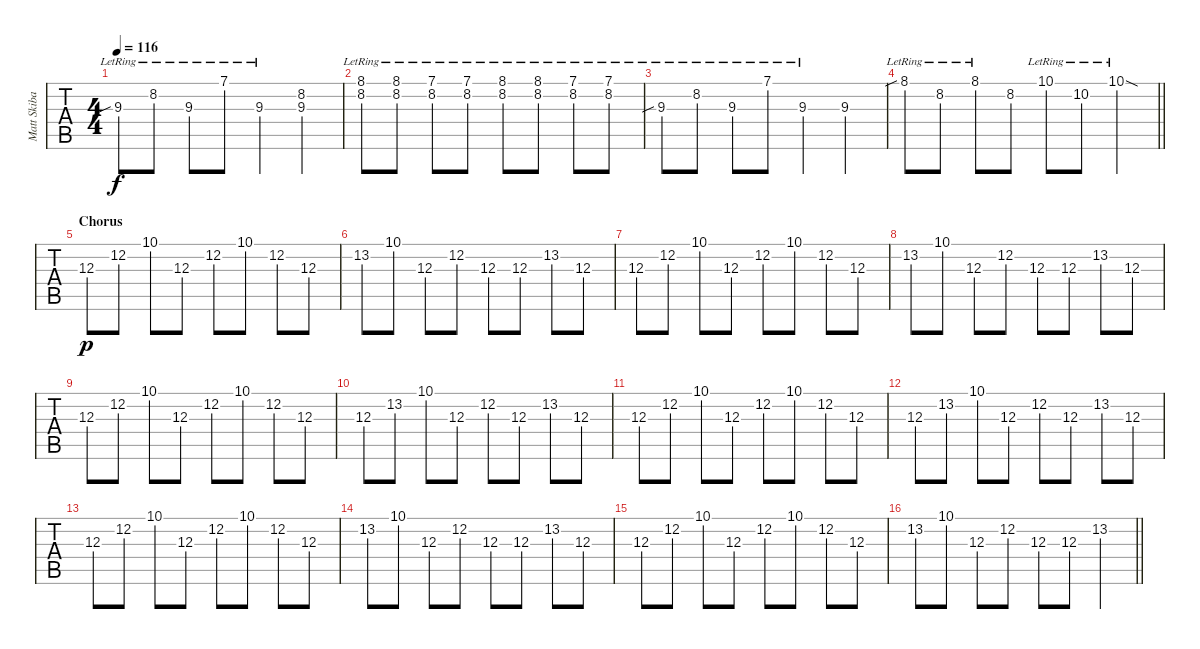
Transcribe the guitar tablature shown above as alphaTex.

\track ("Matt Skiba - Guitar One" "Matt Skiba") {instrument distortionguitar}
\staff {tabs}
\tuning (E4 B3 G3 D3 A2 E2) {hide}
\ts (4 4)
\tempo 116
\clef g2
\ks g
9.3{sib lr}.8{dy f} 8.2{lr}.8 9.3{lr}.8 7.1{lr}.8 9.3{lr}.4 (8.2 9.3).4 |
(8.1{lr} 8.2{lr}).8 (8.1{lr} 8.2{lr}).8 (7.1{lr} 8.2{lr}).8 (7.1{lr} 8.2{lr}).8 (8.1{lr} 8.2{lr}).8 (8.1{lr} 8.2{lr}).8 (7.1{lr} 8.2{lr}).8 (7.1{lr} 8.2{lr}).8 |
9.3{sib lr}.8 8.2{lr}.8 9.3{lr}.8 7.1{lr}.8 9.3{lr}.4 9.3.4 |
\barLineRight lightlight
8.1{sib lr}.8 8.2{lr}.8 8.1{lr}.8 8.2.8 10.1{lr}.8 10.2{lr}.8 10.1{sod lr}.4 |
\section ("" "Chorus")
12.3.8{dy p volume 3 balance 8} 12.2.8 10.1.8 12.3.8 12.2.8 10.1.8 12.2.8 12.3.8 |
13.2.8 10.1.8 12.3.8 12.2.8 12.3.8 12.3.8 13.2.8 12.3.8 |
12.3.8 12.2.8 10.1.8 12.3.8 12.2.8 10.1.8 12.2.8 12.3.8 |
13.2.8 10.1.8 12.3.8 12.2.8 12.3.8 12.3.8 13.2.8 12.3.8 |
12.3.8 12.2.8 10.1.8 12.3.8 12.2.8 10.1.8 12.2.8 12.3.8 |
12.3.8 13.2.8 10.1.8 12.3.8 12.2.8 12.3.8 13.2.8 12.3.8 |
12.3.8 12.2.8 10.1.8 12.3.8 12.2.8 10.1.8 12.2.8 12.3.8 |
12.3.8 13.2.8 10.1.8 12.3.8 12.2.8 12.3.8 13.2.8 12.3.8 |
12.3.8 12.2.8 10.1.8 12.3.8 12.2.8 10.1.8 12.2.8 12.3.8 |
13.2.8 10.1.8 12.3.8 12.2.8 12.3.8 12.3.8 13.2.8 12.3.8 |
12.3.8 12.2.8 10.1.8 12.3.8 12.2.8 10.1.8 12.2.8 12.3.8 |
\barLineRight lightlight
13.2.8 10.1.8 12.3.8 12.2.8 12.3.8 12.3.8 13.2.4
